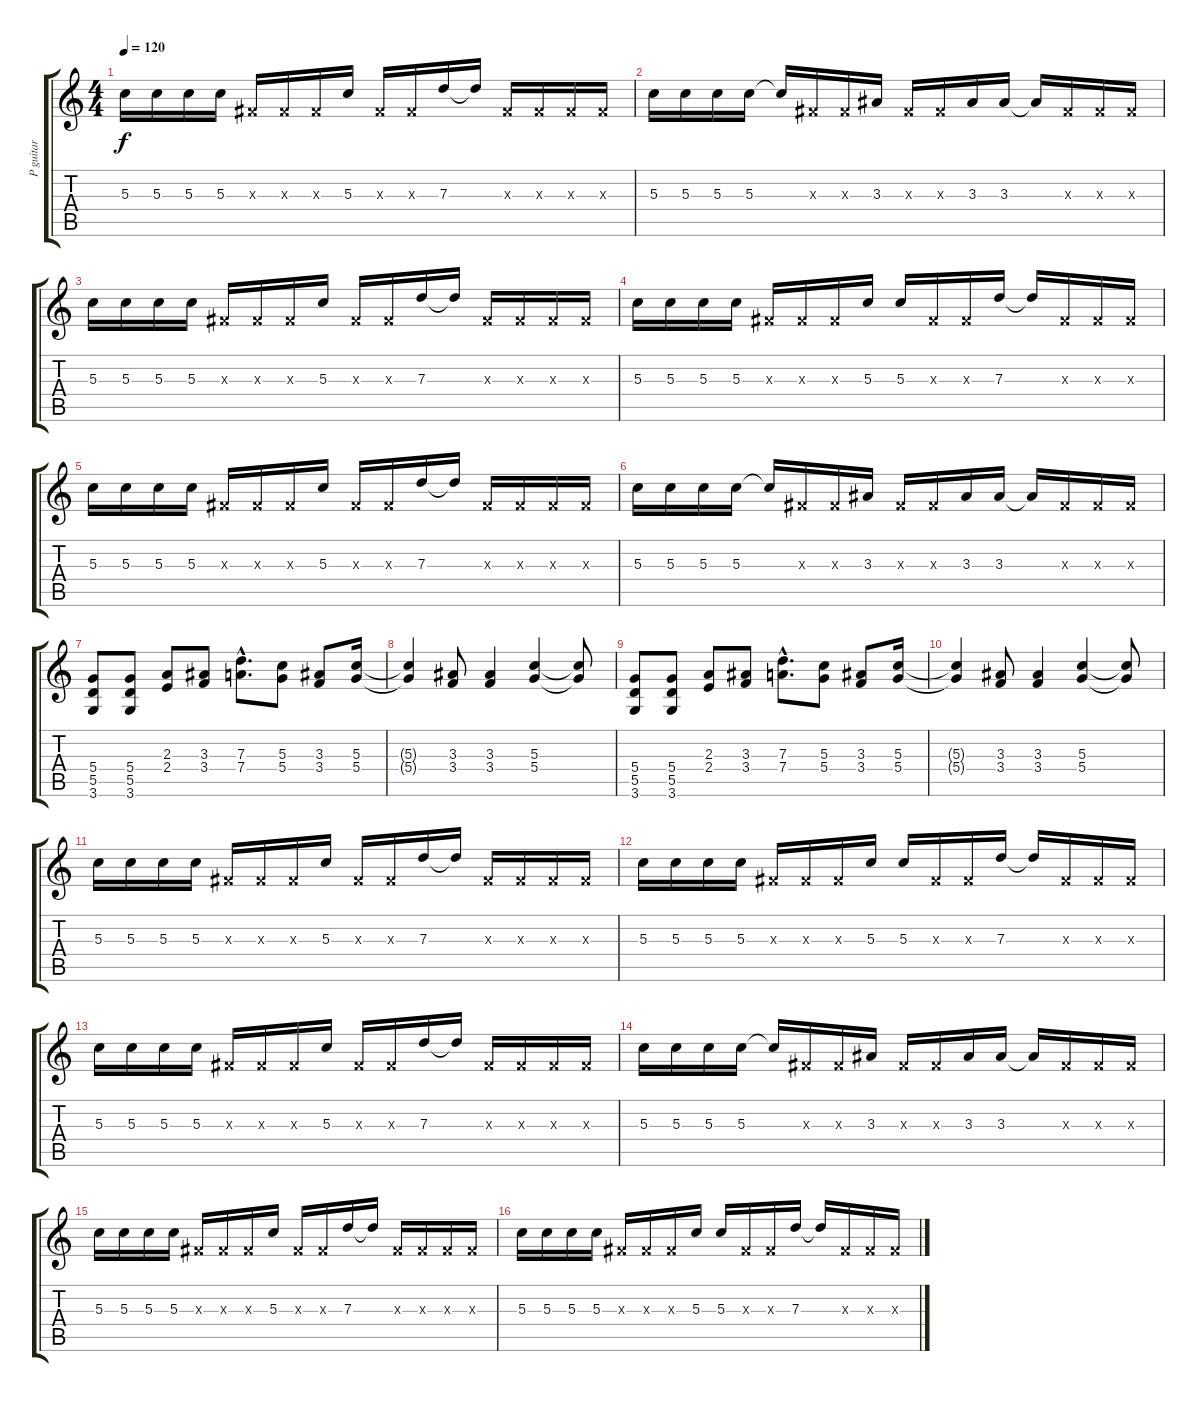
\track ("P guitar" "P guitar") {instrument overdrivenguitar}
\staff {score tabs}
\tuning (E4 B3 G3 D3 A2 E2) {hide}
\ts (4 4)
\tempo 120
\clef g2
\ks c
5.3.16{dy f} 5.3.16 5.3.16 5.3.16 -1.3{x}.16 -1.3{x}.16 -1.3{x}.16 5.3.16 -1.3{x}.16 -1.3{x}.16 7.3.16 7.3{t}.16 -1.3{x}.16 -1.3{x}.16 -1.3{x}.16 -1.3{x}.16 |
5.3.16 5.3.16 5.3.16 5.3.16 5.3{t}.16 -1.3{x}.16 -1.3{x}.16 3.3.16 -1.3{x}.16 -1.3{x}.16 3.3.16 3.3.16 3.3{t}.16 -1.3{x}.16 -1.3{x}.16 -1.3{x}.16 |
5.3.16 5.3.16 5.3.16 5.3.16 -1.3{x}.16 -1.3{x}.16 -1.3{x}.16 5.3.16 -1.3{x}.16 -1.3{x}.16 7.3.16 7.3{t}.16 -1.3{x}.16 -1.3{x}.16 -1.3{x}.16 -1.3{x}.16 |
5.3.16 5.3.16 5.3.16 5.3.16 -1.3{x}.16 -1.3{x}.16 -1.3{x}.16 5.3.16 5.3.16 -1.3{x}.16 -1.3{x}.16 7.3.16 7.3{t}.16 -1.3{x}.16 -1.3{x}.16 -1.3{x}.16 |
5.3.16 5.3.16 5.3.16 5.3.16 -1.3{x}.16 -1.3{x}.16 -1.3{x}.16 5.3.16 -1.3{x}.16 -1.3{x}.16 7.3.16 7.3{t}.16 -1.3{x}.16 -1.3{x}.16 -1.3{x}.16 -1.3{x}.16 |
5.3.16 5.3.16 5.3.16 5.3.16 5.3{t}.16 -1.3{x}.16 -1.3{x}.16 3.3.16 -1.3{x}.16 -1.3{x}.16 3.3.16 3.3.16 3.3{t}.16 -1.3{x}.16 -1.3{x}.16 -1.3{x}.16 |
(5.4 5.5 3.6).8 (5.4 5.5 3.6).8 (2.3 2.4).8 (3.3 3.4).8 (7.3{hac} 7.4{hac}).8{d} (5.3 5.4).8 (3.3 3.4).8 (5.3 5.4).16 |
(5.3{t} 5.4{t}).4 (3.3 3.4).8 (3.3 3.4).4 (5.3 5.4).4 (5.3{t} 5.4{t}).8 |
(5.4 5.5 3.6).8 (5.4 5.5 3.6).8 (2.3 2.4).8 (3.3 3.4).8 (7.3{hac} 7.4{hac}).8{d} (5.3 5.4).8 (3.3 3.4).8 (5.3 5.4).16 |
(5.3{t} 5.4{t}).4 (3.3 3.4).8 (3.3 3.4).4 (5.3 5.4).4 (5.3{t} 5.4{t}).8 |
5.3.16 5.3.16 5.3.16 5.3.16 -1.3{x}.16 -1.3{x}.16 -1.3{x}.16 5.3.16 -1.3{x}.16 -1.3{x}.16 7.3.16 7.3{t}.16 -1.3{x}.16 -1.3{x}.16 -1.3{x}.16 -1.3{x}.16 |
5.3.16 5.3.16 5.3.16 5.3.16 -1.3{x}.16 -1.3{x}.16 -1.3{x}.16 5.3.16 5.3.16 -1.3{x}.16 -1.3{x}.16 7.3.16 7.3{t}.16 -1.3{x}.16 -1.3{x}.16 -1.3{x}.16 |
5.3.16 5.3.16 5.3.16 5.3.16 -1.3{x}.16 -1.3{x}.16 -1.3{x}.16 5.3.16 -1.3{x}.16 -1.3{x}.16 7.3.16 7.3{t}.16 -1.3{x}.16 -1.3{x}.16 -1.3{x}.16 -1.3{x}.16 |
5.3.16 5.3.16 5.3.16 5.3.16 5.3{t}.16 -1.3{x}.16 -1.3{x}.16 3.3.16 -1.3{x}.16 -1.3{x}.16 3.3.16 3.3.16 3.3{t}.16 -1.3{x}.16 -1.3{x}.16 -1.3{x}.16 |
5.3.16 5.3.16 5.3.16 5.3.16 -1.3{x}.16 -1.3{x}.16 -1.3{x}.16 5.3.16 -1.3{x}.16 -1.3{x}.16 7.3.16 7.3{t}.16 -1.3{x}.16 -1.3{x}.16 -1.3{x}.16 -1.3{x}.16 |
5.3.16 5.3.16 5.3.16 5.3.16 -1.3{x}.16 -1.3{x}.16 -1.3{x}.16 5.3.16 5.3.16 -1.3{x}.16 -1.3{x}.16 7.3.16 7.3{t}.16 -1.3{x}.16 -1.3{x}.16 -1.3{x}.16
